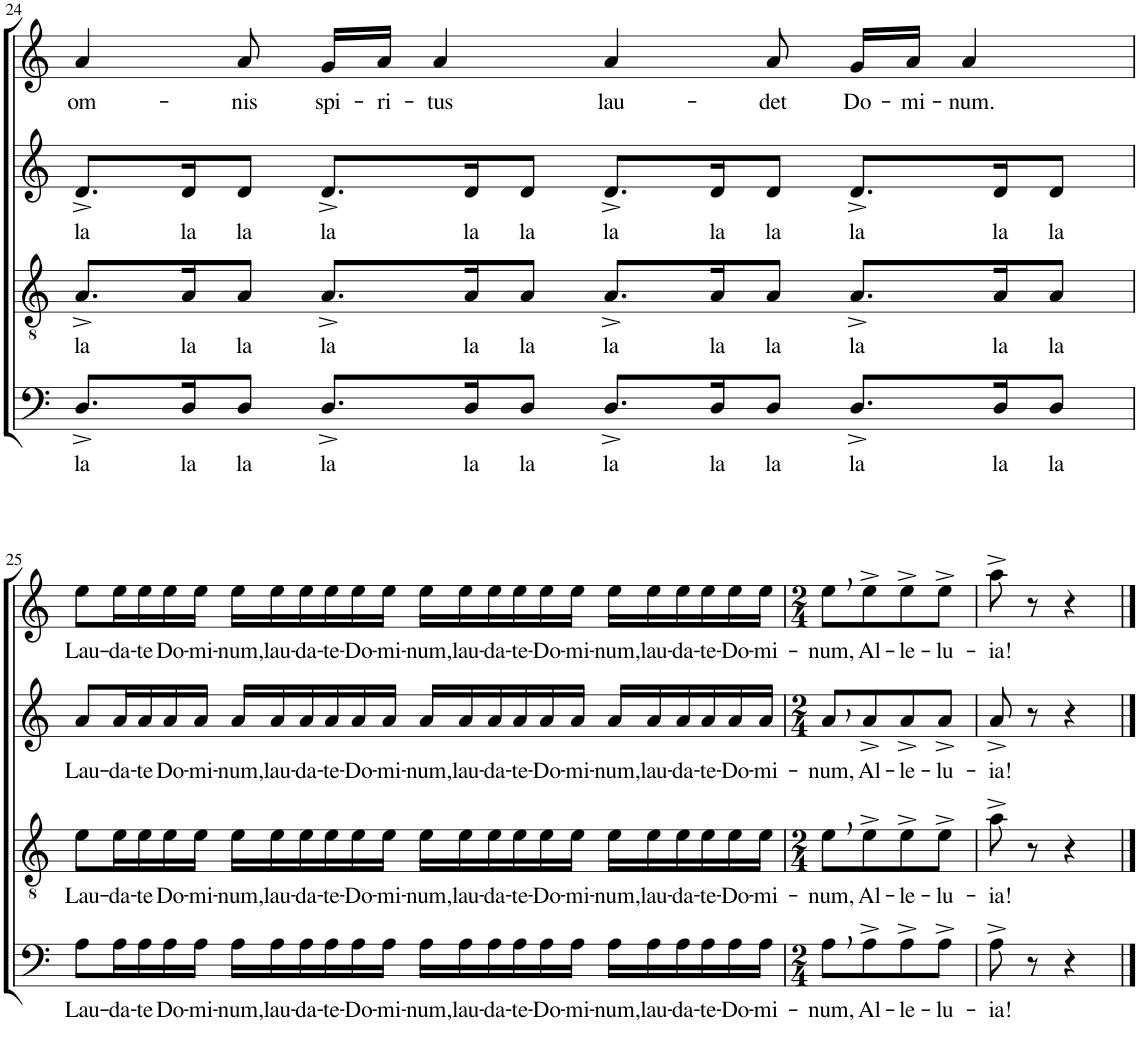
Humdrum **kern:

**kern	**text	**kern	**text	**kern	**text	**kern	**text
*part4	*part4	*part3	*part3	*part2	*part2	*part1	*part1
*staff4	*staff4	*staff3	*staff3	*staff2	*staff2	*staff1	*staff1
*I"Bassi	*	*I"Tenori	*	*I"Contralti	*	*I"Soprani	*
!!LO:PB:g=z
*clefF4	*	*clefGv2	*	*clefG2	*	*clefG2	*
*	*	*	*	*	*	*Trd1c2	*
*k[]	*	*k[]	*	*k[]	*	*k[]	*
*M12/8	*	*M12/8	*	*M12/8	*	*M12/8	*
=24	=24	=24	=24	=24	=24	=24	=24
!	!LO:LY:b	!	!LO:LY:b	!	!LO:LY:b	!	!LO:LY:b
8.D^/L	la	8.A^/L	la	8.d^/L	la	4a/	om-
!	!LO:LY:b	!	!LO:LY:b	!	!LO:LY:b	!	!
16D/K	la	16A/K	la	16d/K	la	.	.
!	!LO:LY:b	!	!LO:LY:b	!	!LO:LY:b	!	!LO:LY:b
8D/J	la	8A/J	la	8d/J	la	8a/	-nis
!	!LO:LY:b	!	!LO:LY:b	!	!LO:LY:b	!	!LO:LY:b
8.D^/L	la	8.A^/L	la	8.d^/L	la	16g/LL	spi-
!	!	!	!	!	!	!	!LO:LY:b
.	.	.	.	.	.	16a/JJ	-ri-
!	!	!	!	!	!	!	!LO:LY:b
.	.	.	.	.	.	4a/	-tus
!	!LO:LY:b	!	!LO:LY:b	!	!LO:LY:b	!	!
16D/K	la	16A/K	la	16d/K	la	.	.
!	!LO:LY:b	!	!LO:LY:b	!	!LO:LY:b	!	!
8D/J	la	8A/J	la	8d/J	la	.	.
!	!LO:LY:b	!	!LO:LY:b	!	!LO:LY:b	!	!LO:LY:b
8.D^/L	la	8.A^/L	la	8.d^/L	la	4a/	lau-
!	!LO:LY:b	!	!LO:LY:b	!	!LO:LY:b	!	!
16D/K	la	16A/K	la	16d/K	la	.	.
!	!LO:LY:b	!	!LO:LY:b	!	!LO:LY:b	!	!LO:LY:b
8D/J	la	8A/J	la	8d/J	la	8a/	-det
!	!LO:LY:b	!	!LO:LY:b	!	!LO:LY:b	!	!LO:LY:b
8.D^/L	la	8.A^/L	la	8.d^/L	la	16g/LL	Do-
!	!	!	!	!	!	!	!LO:LY:b
.	.	.	.	.	.	16a/JJ	-mi-
!	!	!	!	!	!	!	!LO:LY:b
.	.	.	.	.	.	4a/	-num.
!	!LO:LY:b	!	!LO:LY:b	!	!LO:LY:b	!	!
16D/K	la	16A/K	la	16d/K	la	.	.
!	!LO:LY:b	!	!LO:LY:b	!	!LO:LY:b	!	!
8D/J	la	8A/J	la	8d/J	la	.	.
!!LO:LB:g=z
=25	=25	=25	=25	=25	=25	=25	=25
!	!LO:LY:b	!	!LO:LY:b	!	!LO:LY:b	!	!LO:LY:b
8A\L	Lau-	8e\L	Lau-	8a/L	Lau-	8ee\L	Lau-
!	!LO:LY:b	!	!LO:LY:b	!	!LO:LY:b	!	!LO:LY:b
16A\L	-da-	16e\L	-da-	16a/L	-da-	16ee\L	-da-
!	!LO:LY:b	!	!LO:LY:b	!	!LO:LY:b	!	!LO:LY:b
16A\	-te	16e\	-te	16a/	-te	16ee\	-te
!	!LO:LY:b	!	!LO:LY:b	!	!LO:LY:b	!	!LO:LY:b
16A\	Do-	16e\	Do-	16a/	Do-	16ee\	Do-
!	!LO:LY:b	!	!LO:LY:b	!	!LO:LY:b	!	!LO:LY:b
16A\JJ	-mi-	16e\JJ	-mi-	16a/JJ	-mi-	16ee\JJ	-mi-
!	!LO:LY:b	!	!LO:LY:b	!	!LO:LY:b	!	!LO:LY:b
16A\LL	-num,	16e\LL	-num,	16a/LL	-num,	16ee\LL	-num,
!	!LO:LY:b	!	!LO:LY:b	!	!LO:LY:b	!	!LO:LY:b
16A\	lau-	16e\	lau-	16a/	lau-	16ee\	lau-
!	!LO:LY:b	!	!LO:LY:b	!	!LO:LY:b	!	!LO:LY:b
16A\	-da-	16e\	-da-	16a/	-da-	16ee\	-da-
!	!LO:LY:b	!	!LO:LY:b	!	!LO:LY:b	!	!LO:LY:b
16A\	-te-	16e\	-te-	16a/	-te-	16ee\	-te-
!	!LO:LY:b	!	!LO:LY:b	!	!LO:LY:b	!	!LO:LY:b
16A\	-Do-	16e\	-Do-	16a/	-Do-	16ee\	-Do-
!	!LO:LY:b	!	!LO:LY:b	!	!LO:LY:b	!	!LO:LY:b
16A\JJ	-mi-	16e\JJ	-mi-	16a/JJ	-mi-	16ee\JJ	-mi-
!	!LO:LY:b	!	!LO:LY:b	!	!LO:LY:b	!	!LO:LY:b
16A\LL	-num,	16e\LL	-num,	16a/LL	-num,	16ee\LL	-num,
!	!LO:LY:b	!	!LO:LY:b	!	!LO:LY:b	!	!LO:LY:b
16A\	lau-	16e\	lau-	16a/	lau-	16ee\	lau-
!	!LO:LY:b	!	!LO:LY:b	!	!LO:LY:b	!	!LO:LY:b
16A\	-da-	16e\	-da-	16a/	-da-	16ee\	-da-
!	!LO:LY:b	!	!LO:LY:b	!	!LO:LY:b	!	!LO:LY:b
16A\	-te-	16e\	-te-	16a/	-te-	16ee\	-te-
!	!LO:LY:b	!	!LO:LY:b	!	!LO:LY:b	!	!LO:LY:b
16A\	-Do-	16e\	-Do-	16a/	-Do-	16ee\	-Do-
!	!LO:LY:b	!	!LO:LY:b	!	!LO:LY:b	!	!LO:LY:b
16A\JJ	-mi-	16e\JJ	-mi-	16a/JJ	-mi-	16ee\JJ	-mi-
!	!LO:LY:b	!	!LO:LY:b	!	!LO:LY:b	!	!LO:LY:b
16A\LL	-num,	16e\LL	-num,	16a/LL	-num,	16ee\LL	-num,
!	!LO:LY:b	!	!LO:LY:b	!	!LO:LY:b	!	!LO:LY:b
16A\	lau-	16e\	lau-	16a/	lau-	16ee\	lau-
!	!LO:LY:b	!	!LO:LY:b	!	!LO:LY:b	!	!LO:LY:b
16A\	-da-	16e\	-da-	16a/	-da-	16ee\	-da-
!	!LO:LY:b	!	!LO:LY:b	!	!LO:LY:b	!	!LO:LY:b
16A\	-te-	16e\	-te-	16a/	-te-	16ee\	-te-
!	!LO:LY:b	!	!LO:LY:b	!	!LO:LY:b	!	!LO:LY:b
16A\	-Do-	16e\	-Do-	16a/	-Do-	16ee\	-Do-
!	!LO:LY:b	!	!LO:LY:b	!	!LO:LY:b	!	!LO:LY:b
16A\JJ	-mi-	16e\JJ	-mi-	16a/JJ	-mi-	16ee\JJ	-mi-
=26	=26	=26	=26	=26	=26	=26	=26
*M2/4	*	*M2/4	*	*M2/4	*	*M2/4	*
!	!LO:LY:b	!	!LO:LY:b	!	!LO:LY:b	!	!LO:LY:b
8A,\L	-num,	8e,\L	-num,	8a,/L	-num,	8ee,\L	-num,
!	!LO:LY:b	!	!LO:LY:b	!	!LO:LY:b	!	!LO:LY:b
8A^\	Al-	8e^\	Al-	8a^/	Al-	8ee^\	Al-
!	!LO:LY:b	!	!LO:LY:b	!	!LO:LY:b	!	!LO:LY:b
8A^\	-le-	8e^\	-le-	8a^/	-le-	8ee^\	-le-
!	!LO:LY:b	!	!LO:LY:b	!	!LO:LY:b	!	!LO:LY:b
8A^\J	-lu-	8e^\J	-lu-	8a^/J	-lu-	8ee^\J	-lu-
=27	=27	=27	=27	=27	=27	=27	=27
!	!LO:LY:b	!	!LO:LY:b	!	!LO:LY:b	!	!LO:LY:b
8A^\	-ia!	8a^\	-ia!	8a^/	-ia!	8aa^\	-ia!
8r	.	8r	.	8r	.	8r	.
4r	.	4r	.	4r	.	4r	.
==	==	==	==	==	==	==	==
*-	*-	*-	*-	*-	*-	*-	*-
